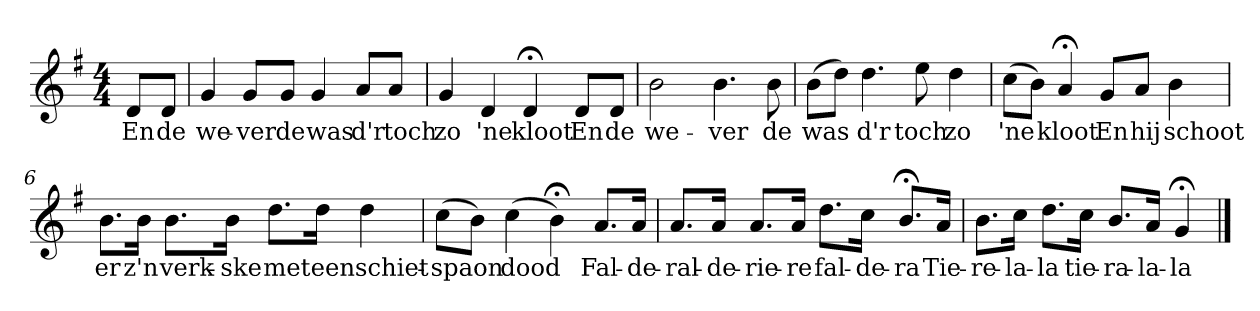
**kern	**text
*part1	*part1
*staff1	*staff1
*k[f#]	*
*G:	*
*M4/4	*
*MM120	*
=	=
8dL	En
8dJ	de
=1	=1
4g	we-
8gL	-ver
8gJ	de
4g	was
8aL	d'r
8aJ	toch
=2	=2
4g	zo
4d	'ne
4d;<	kloot
8dL	En
8dJ	de
=3	=3
2b	we-
4.b	-ver
8b	de
=4	=4
(8bL	was
8ddJ)	.
4.dd	d'r
8ee	toch
4dd	zo
=5	=5
(8ccL	'ne
8bJ)	.
4a;<	kloot
8gL	En
8aJ	hij
4b	schoot
=6	=6
8.bL	er
16bJk	z'n
8.bL	verk-
16bJk	-ske
8.ddL	met
16ddJk	een
4dd	schiet-
=7	=7
(8ccL	-spaon
8bJ)	.
(4cc	dood
4b;<)	.
8.aL	Fal-
16aJk	-de-
=8	=8
8.aL	-ral-
16aJk	-de-
8.aL	-rie-
16aJk	-re
8.ddL	fal-
16ccJk	-de-
8.b;<L	-ra
16aJk	Tie-
=9	=9
8.bL	-re-
16ccJk	-la-
8.ddL	-la
16ccJk	tie-
8.bL	-ra-
16aJk	-la-
4g;<	-la
==	==
*-	*-
